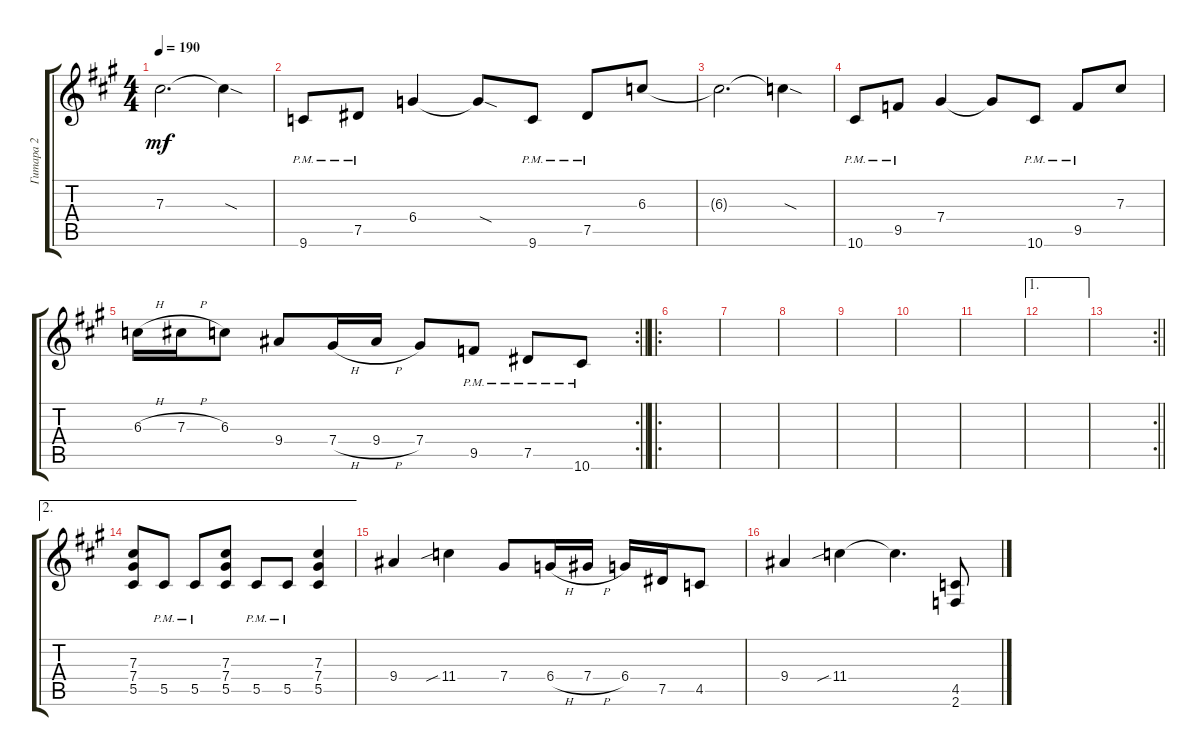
\track ("Гитара 2" "Гитара 2") {instrument distortionguitar}
\staff {score tabs}
\tuning (Eb4 Bb3 Gb3 Db3 Ab2 Eb2) {hide}
\ts (4 4)
\tempo 190
\clef g2
\ks a
7.3{t}.2{d dy mf} 7.3{sod t}.4 |
9.6{pm}.8 7.5{pm}.8 6.4.4 6.4{sod t}.8 9.6{pm}.8 7.5{pm}.8 6.3.8 |
6.3{t}.2{d} 6.3{sod t}.4 |
10.6{pm}.8 9.5{pm}.8 7.4.4 7.4{t}.8 10.6{pm}.8 9.5{pm}.8 7.3.8 |
\rc 2
\barLineRight lightlight
6.3{h}.16 7.3{h}.16 6.3.8 9.4.8 7.4{h}.16 9.4{h}.16 7.4.8 9.5{pm}.8 7.5{pm}.8 10.6{pm}.8 |
\ro
|
|
|
|
|
|
\ae 1
|
\rc 2
\barLineRight lightlight
|
\ae 2
(7.3 7.4 5.5).8 5.5{pm}.8 5.5{pm}.8 (7.3 7.4 5.5).8 5.5{pm}.8 5.5{pm}.8 (7.3 7.4 5.5).4 |
9.4.4 11.4{sib}.4 7.4.8 6.4{h}.16 7.4{h}.16 6.4.16 7.5.16 4.5.8 |
9.4.4 11.4{sib}.4 11.4{t}.4{d} (4.5 2.6).8
